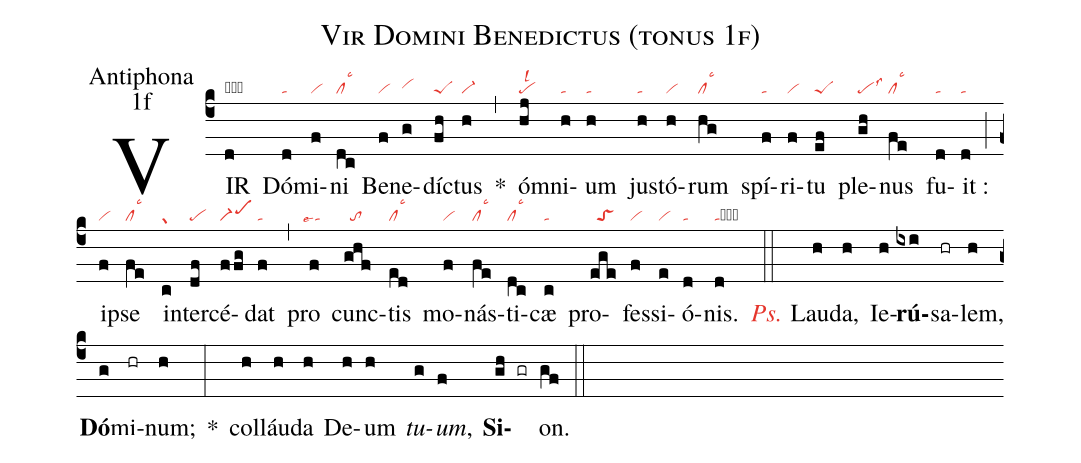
name:Vir Domini Benedictus (tonus 1f);
office-part:Antiphona;
mode:1f;
nabc-lines:1;
%%
(c4) VIR(d|obta) Dó(d|ta)mi(f|vi)ni(dc|cllsc3) Be(f|vi)ne(g|vihh)díc(fh|peS)tus(h|vi-) <sp>*</sp>(,) óm(hj|pelsl2)ni(h|ta)um(h|ta) jus(h|ta)tó(h|vi)rum(hg|cllsc3) spí(f|ta)ri(f|vi)tu(ef|peS) ple(gh|pelss3)nus(fe|cllsc3) fu(d|ta)it :(d|ta) (;) ip(f|vi)se(fe|cllsc3) in(c|gr)ter(df|pe)cé(ffg|scM1)dat(f|ta) (,) pro(f|``talse4) cunc(ghf|//to)tis(ed|cllsc3) mo(f|vi)nás(fe|cllsc3)ti(dc|cllsc3)cæ(c|ta) pro(ege|//toS)fes(f|vi)si(e|vi)ó(d|ta)nis.(d|tacb) (::)

<i><c>Ps.</c></i> Lau(h)da,(h) Ie(h)<b>rú</b>(ixi)sa(hr)lem,(h) <b>Dó</b>(g)mi(hr)num;(h) *(:) col(h)láu(h)da(h) De(h)um(h) <i>tu</i>(g)<i>um</i>,(f) <b>Si</b>(gh gr)on.(gf) (::)
